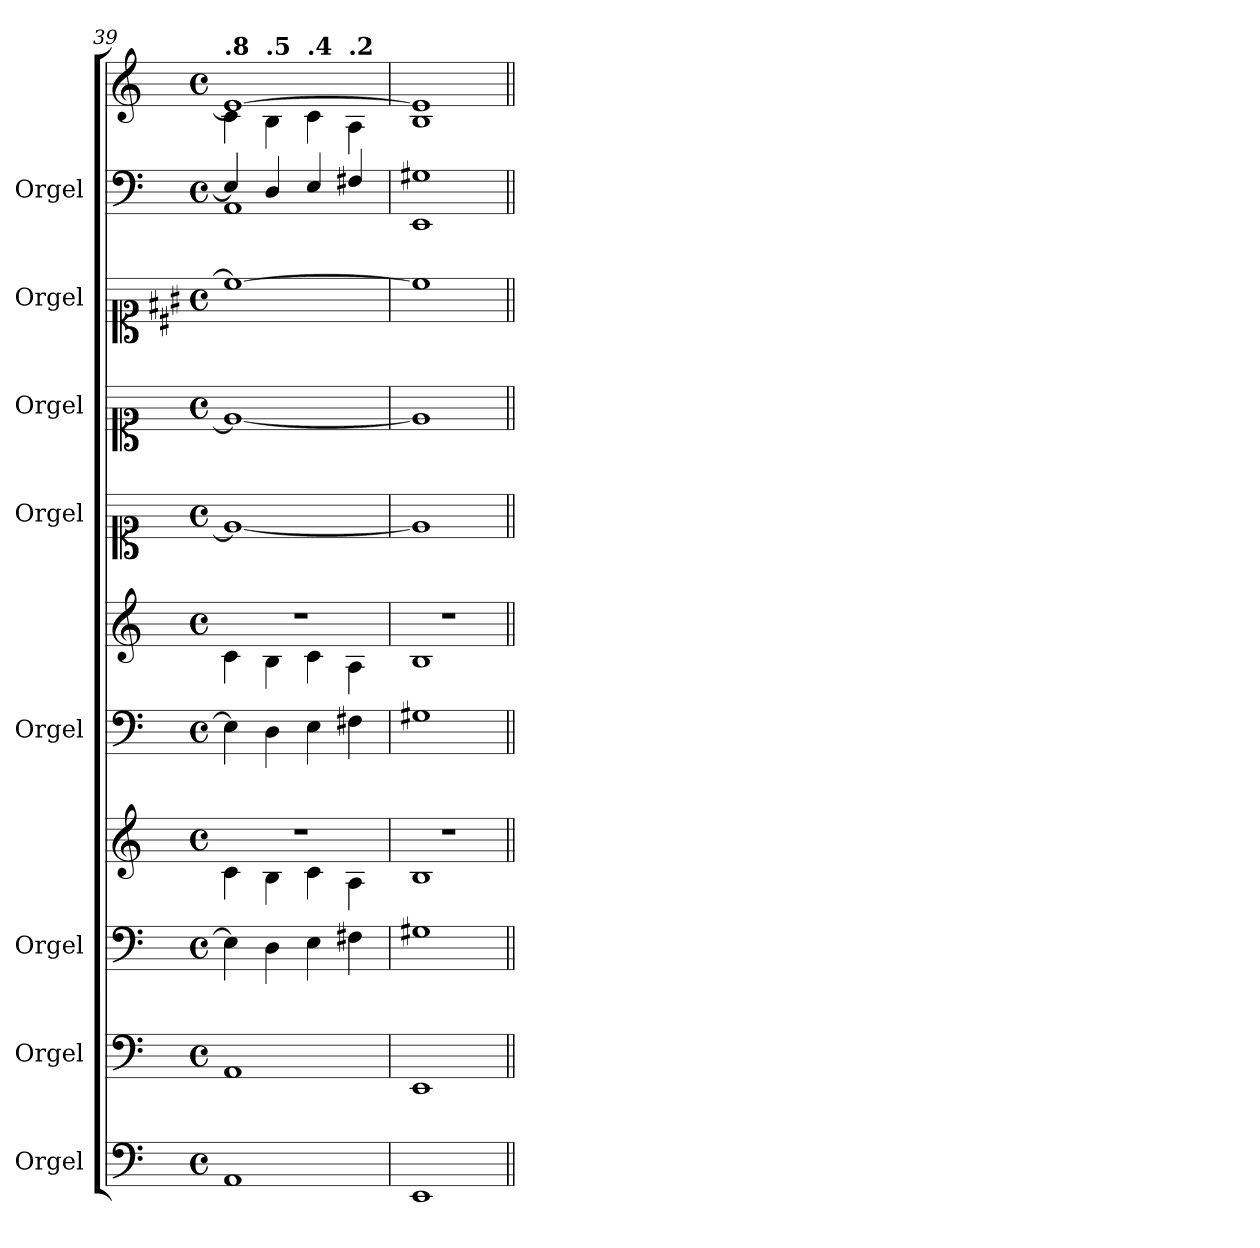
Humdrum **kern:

**kern	**kern	**kern	**kern	**kern	**kern	**kern	**kern	**kern	**kern	**kern
*part8	*part7	*part6	*part6	*part5	*part5	*part4	*part3	*part2	*part1	*part1
*staff11	*staff10	*staff9	*staff8	*staff7	*staff6	*staff5	*staff4	*staff3	*staff2	*staff1
*I"Orgel	*I"Orgel	*I"Orgel	*	*I"Orgel	*	*I"Orgel	*I"Orgel	*I"Orgel	*I"Orgel	*
*clefF4	*clefF4	*clefF4	*clefG2	*clefF4	*clefG2	*clefC1	*clefC1	*clefC1	*clefF4	*clefG2
*	*	*	*	*	*	*	*	*ITrd5c9	*	*
*k[]	*k[]	*k[]	*k[]	*k[]	*k[]	*k[]	*k[]	*k[]	*k[]	*k[]
*M4/4	*M4/4	*M4/4	*M4/4	*M4/4	*M4/4	*M4/4	*M4/4	*M4/4	*M4/4	*M4/4
*met(c)	*met(c)	*met(c)	*met(c)	*met(c)	*met(c)	*met(c)	*met(c)	*met(c)	*met(c)	*met(c)
*MM102	*MM102	*MM102	*MM102	*MM102	*MM102	*MM102	*MM102	*MM102	*MM102	*MM102
=39	=39	=39	=39	=39	=39	=39	=39	=39	=39	=39
*	*	*	*^	*	*^	*	*	*	*^	*^
!	!	!	!	!	!	!	!	!	!	!	!	!	!LO:TX:a:B:t=.8	!
1AA	1AA	4E\]	1r	4c\	4E\]	1r	4c\	1e_	1e_	1e_	4E/]	1AA	1e_	4c\
*	*	*	*	*	*	*	*	*	*	*	*	*	*MM97	*
!	!	!	!	!	!	!	!	!	!	!	!	!	!	!LO:TX:a:B:t=.5
.	.	4D\	.	4B\	4D\	.	4B\	.	.	.	4D/	.	.	4B\
*	*	*	*	*	*	*	*	*	*	*	*	*	*MM91	*
!	!	!	!	!	!	!	!	!	!	!	!	!	!	!LO:TX:a:B:t=.4
.	.	4E\	.	4c\	4E\	.	4c\	.	.	.	4E/	.	.	4c\
*	*	*	*	*	*	*	*	*	*	*	*	*	*MM84	*
!	!	!	!	!	!	!	!	!	!	!	!	!	!	!LO:TX:a:B:t=.2
.	.	4F#X\	.	4A\	4F#X\	.	4A\	.	.	.	4F#X/	.	.	4A\
=40	=40	=40	=40	=40	=40	=40	=40	=40	=40	=40	=40	=40	=40	=40
*	*	*	*	*	*	*	*	*	*	*	*	*	*MM76	*
1EE	1EE	1G#X	1r	1B	1G#X	1r	1B	1e]	1e]	1e]	1G#X	1EE	1e]	1B
*	*	*	*	*	*	*	*	*	*	*	*v	*v	*	*
*	*	*	*v	*v	*	*v	*v	*	*	*	*	*v	*v
=||	=||	=||	=||	=||	=||	=||	=||	=||	=||	=||
*-	*-	*-	*-	*-	*-	*-	*-	*-	*-	*-
